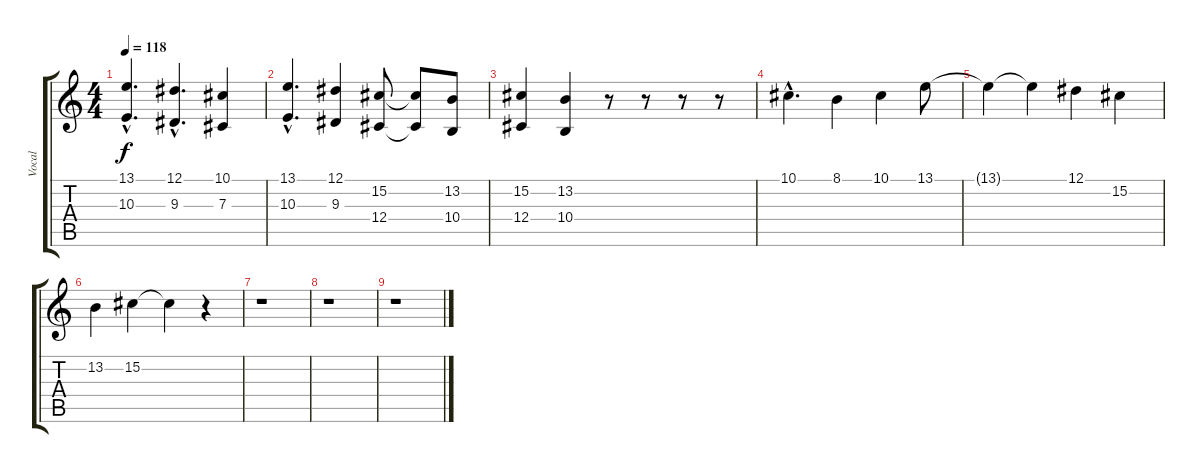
\track ("Vocal" "Vocal") {instrument stringensemble1}
\staff {score tabs}
\tuning (Eb4 Bb3 Gb3 Db3 Ab2 Eb2) {hide}
\ts (4 4)
\tempo 118
\clef g2
\ks c
(13.1{hac} 10.3{hac}).4{d dy f} (12.1{hac} 9.3{hac}).4{d} (10.1 7.3).4 |
(13.1{hac} 10.3{hac}).4{d} (12.1 9.3).4 (15.2 12.4).8 (15.2{t} 12.4{t}).8 (13.2 10.4).8 |
(15.2 12.4).4 (13.2 10.4).4 r.8 r.8 r.8 r.8 |
10.1{hac}.4{d} 8.1.4 10.1.4 13.1.8 |
13.1{t}.4 13.1{t}.4 12.1.4 15.2.4 |
13.2.4 15.2.4 15.2{t}.4 r.4 |
r.1 |
r.1 |
r.1
